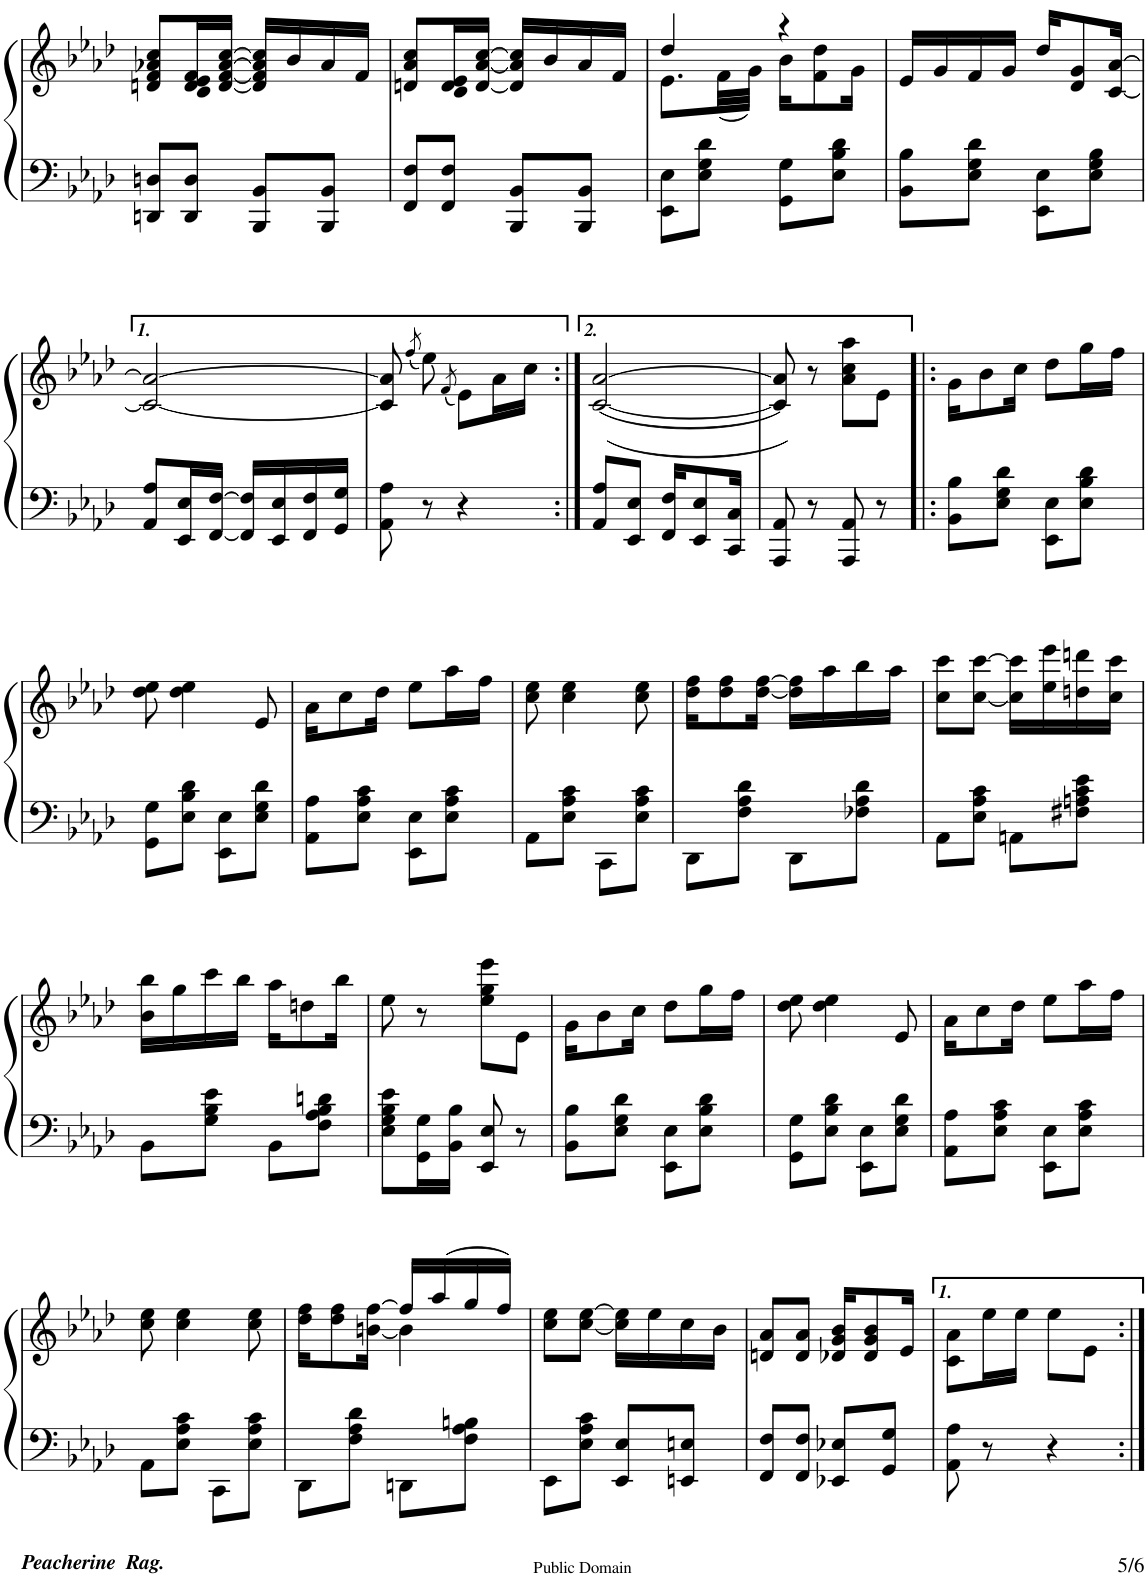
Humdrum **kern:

**kern	**kern
*part1	*part1
*staff2	*staff1
*I"Piano	*
*I'Pno.	*
!!LO:PB:g=z
*clefF4	*clefG2
*k[b-e-a-d-]	*k[b-e-a-d-]
*A-:	*A-:
*M2/4	*M2/4
=65	=65
8DDn/ 8Dn/L	8dn/ 8f/ 8a-X/ 8cc/L
8DD/ 8D/J	16d/ 16f/ 16a-/ 16b-/L
.	[16d/ [16f/ [16a-/ [16cc/JJ
8BBB-/ 8BB-/L	16d/] 16f/] 16a-/] 16cc/]LL
.	16b-/
8BBB-/ 8BB-/J	16a-/
.	16f/JJ
=66	=66
8FF/ 8F/L	8dn/ 8a-/ 8cc/L
8FF/ 8F/J	16d/ 16a-/ 16b-/L
.	[16d/ [16a-/ [16cc/JJ
8BBB-/ 8BB-/L	16d/] 16a-/] 16cc/]LL
.	16b-/
8BBB-/ 8BB-/J	16a-/
.	16f/JJ
=67	=67
*	*^
8EE-\ 8E-\L	4dd-/	8.e-\L
8E-\ 8G\ 8d-\J	.	.
.	.	(32f\LL
.	.	32g\JJJ)
8GG\ 8G\L	4r	16b-\KL
.	.	8f\ 8dd-\
8E-\ 8B-\ 8d-\J	.	.
.	.	16g\Jk
*	*v	*v
=68	=68
8BB-\ 8B-\L	16e-/LL
.	16g/
8E-\ 8G\ 8d-\J	16f/
.	16g/JJ
8EE-\ 8E-\L	16dd-/KL
.	8d-/ 8g/
8E-\ 8G\ 8B-\J	.
.	[16c/ [16a-/Jk
!!LO:LB:g=z
=69	=69
8AA-/ 8A-/L	2c/_ 2a-/_
16EE-/ 16E-/L	.
[16FF/ [16F/JJ	.
16FF/] 16F/]LL	.
16EE-/ 16E-/	.
16FF/ 16F/	.
16GG/ 16G/JJ	.
=70	=70
8AA-\ 8A-\	8c/] 8a-/]
.	(8qff/
8r	8ee-\)
.	(8qf/
4r	8e-\L)
.	16a-\L
.	16cc\JJ
=71:|!	=71:|!
8AA-/ 8A-/L	(([2c/ [2a-/
8EE-/ 8E-/J	.
16FF/ 16F/KL	.
8EE-/ 8E-/	.
16CC/ 16C/Jk	.
=72	=72
8AAA-/ 8AA-/	8c/] 8a-/]))
8r	8r
8AAA-/ 8AA-/	8a-\ 8cc\ 8aa-\L
8r	8e-\J
=73!|:	=73!|:
8BB-\ 8B-\L	16g\KL
.	8b-\
8E-\ 8G\ 8d-\J	.
.	16cc\Jk
8EE-\ 8E-\L	8dd-\L
8E-\ 8B-\ 8d-\J	16gg\L
.	16ff\JJ
!!LO:LB:g=z
=74	=74
8GG\ 8G\L	8dd-\ 8ee-\
8E-\ 8B-\ 8d-\J	4dd-\ 4ee-\
8EE-\ 8E-\L	.
8E-\ 8G\ 8d-\J	8e-/
=75	=75
8AA-\ 8A-\L	16a-\KL
.	8cc\
8E-\ 8A-\ 8c\J	.
.	16dd-\Jk
8EE-\ 8E-\L	8ee-\L
8E-\ 8A-\ 8c\J	16aa-\L
.	16ff\JJ
=76	=76
8AA-\L	8cc\ 8ee-\
8E-\ 8A-\ 8c\J	4cc\ 4ee-\
8CC\L	.
8E-\ 8A-\ 8c\J	8cc\ 8ee-\
=77	=77
8DD-\L	16dd-\ 16ff\KL
.	8dd-\ 8ff\
8F\ 8A-\ 8d-\J	.
.	[16dd-\ [16ff\Jk
8DD-\L	16dd-\] 16ff\]LL
.	16aa-\
8F-X\ 8A-\ 8d-\J	16bb-\
.	16aa-\JJ
=78	=78
8AA-\L	8cc\ 8ccc\L
8E-\ 8A-\ 8c\J	[8cc\ [8ccc\J
8AAn\L	16cc\] 16ccc\]LL
.	16ee-\ 16eee-\
8F#X\ 8An\ 8c\ 8e-\J	16ddn\ 16dddn\
.	16cc\ 16ccc\JJ
!!LO:LB:g=z
=79	=79
8BB-\L	16b-\ 16bb-\LL
.	16gg\
8G\ 8B-\ 8e-\J	16ccc\
.	16bb-\JJ
8BB-\L	16aa-\KL
.	8ddn\
8F\ 8A-\ 8B-\ 8dn\J	.
.	16bb-\Jk
=80	=80
8E-\ 8G\ 8B-\ 8e-\L	8ee-\
16GG\ 16G\L	8r
16BB-\ 16B-\JJ	.
8EE-/ 8E-/	8ee-\ 8gg\ 8eee-\L
8r	8e-\J
=81	=81
8BB-\ 8B-\L	16g\KL
.	8b-\
8E-\ 8G\ 8d-\J	.
.	16cc\Jk
8EE-\ 8E-\L	8dd-\L
8E-\ 8B-\ 8d-\J	16gg\L
.	16ff\JJ
=82	=82
8GG\ 8G\L	8dd-\ 8ee-\
8E-\ 8B-\ 8d-\J	4dd-\ 4ee-\
8EE-\ 8E-\L	.
8E-\ 8G\ 8d-\J	8e-/
=83	=83
8AA-\ 8A-\L	16a-\KL
.	8cc\
8E-\ 8A-\ 8c\J	.
.	16dd-\Jk
8EE-\ 8E-\L	8ee-\L
8E-\ 8A-\ 8c\J	16aa-\L
.	16ff\JJ
!!LO:LB:g=z
=84	=84
8AA-\L	8cc\ 8ee-\
8E-\ 8A-\ 8c\J	4cc\ 4ee-\
8CC\L	.
8E-\ 8A-\ 8c\J	8cc\ 8ee-\
=85	=85
*	*^
8DD-\L	16dd-\ 16ff\KL	4ryy
.	8dd-\ 8ff\	.
8F\ 8A-\ 8d-\J	.	.
.	[16bn\ [16ff\Jk	.
8DDn\L	16ff/LL]	4b\]
.	(16aa-/	.
8F\ 8A-\ 8Bn\J	16gg/	.
.	16ff/JJ)	.
*	*v	*v
=86	=86
8EE-\L	8cc\ 8ee-\L
8E-\ 8A-\ 8c\J	[8cc\ [8ee-\J
8EE-/ 8E-/L	16cc\] 16ee-\]LL
.	16ee-\
8EEn/ 8En/J	16cc\
.	16b-\JJ
=87	=87
8FF/ 8F/L	8dn/ 8a-/L
8FF/ 8F/J	8d/ 8a-/J
8EE-X/ 8E-X/L	16d-X/ 16g/ 16b-/KL
.	8d-/ 8g/ 8b-/
8GG/ 8G/J	.
.	16e-/Jk
=88	=88
8AA-\ 8A-\	8c\ 8a-\L
8r	16ee-\L
.	16ee-\JJ
4r	8ee-\L
.	8e-\J
=:|!	=:|!
*-	*-
